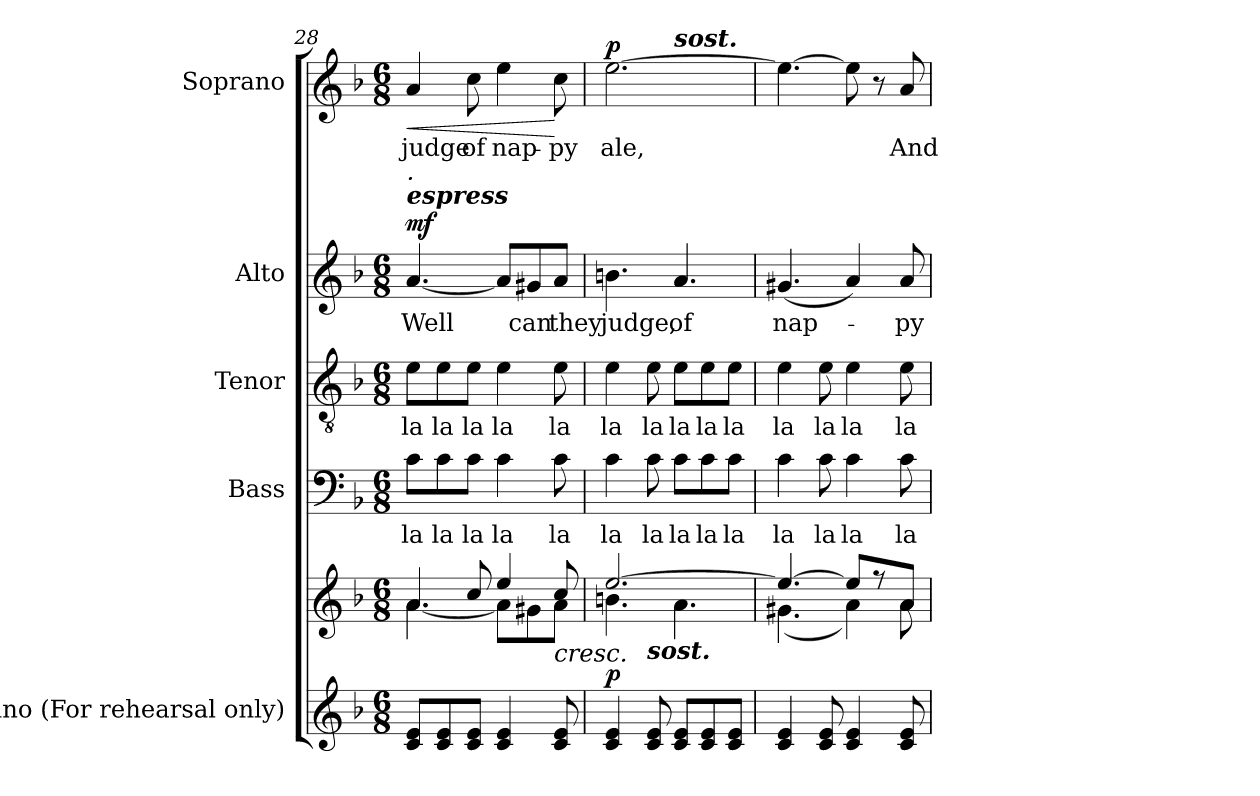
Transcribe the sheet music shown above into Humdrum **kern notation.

**kern	**kern	**dynam	**kern	**text	**kern	**text	**kern	**text	**dynam	**kern	**text	**dynam
*part5	*part5	*part5	*part4	*part4	*part3	*part3	*part2	*part2	*part2	*part1	*part1	*part1
*staff6	*staff5	*staff5/6	*staff4	*staff4	*staff3	*staff3	*staff2	*staff2	*staff2	*staff1	*staff1	*staff1
*I"Piano (For rehearsal only)	*	*	*I"Bass	*	*I"Tenor	*	*I"Alto	*	*	*I"Soprano	*	*
*I'Pno.	*	*	*I'B.	*	*I'T.	*	*I'A.	*	*	*I'S.	*	*
*clefG2	*clefG2	*	*clefF4	*	*clefGv2	*	*clefG2	*	*	*clefG2	*	*
*	*	*	*	*	*ITrd7c12	*	*	*	*	*	*	*
*k[b-]	*k[b-]	*	*k[b-]	*	*k[b-]	*	*k[b-]	*	*	*k[b-]	*	*
*F:	*F:	*	*F:	*	*F:	*	*F:	*	*	*F:	*	*
*M6/8	*M6/8	*	*M6/8	*	*M6/8	*	*M6/8	*	*	*M6/8	*	*
=28	=28	=28	=28	=28	=28	=28	=28	=28	=28	=28	=28	=28
*	*^	*	*	*	*	*	*	*	*	*	*	*
*	*	*^	*	*	*	*	*	*	*	*	*	*	*
!	!	!	!	!	!	!LO:LY:b:color=#000000	!	!	!	!	!	!	!	!
!	!	!	!	!	!	!	!	!LO:LY:b:color=#000000	!	!	!	!	!	!
!	!	!	!	!	!	!	!	!	!	!LO:LY:b:color=#000000	!	!	!	!
!	!	!	!	!	!	!	!	!	!LO:TX:Bi:t=espress	!	!	!	!	!
!	!	!	!	!	!	!	!	!	!LO:TX:i:t=.	!	!	!	!	!
!	!	!	!	!	!	!	!	!	!	!	!	!	!LO:LY:b:color=#000000	!LO:HP:b
8ci/ 8eiL	4.ai/	[<4.ai\	4ryy	.	8ci\L	la	8Ei\L	la	[<4.ai/	Well	mf	4ai/	judge	<
!	!	!	!	!	!	!LO:LY:b:color=#000000	!	!	!	!	!	!	!	!
!	!	!	!	!	!	!	!	!LO:LY:b:color=#000000	!	!	!	!	!	!
8ci/ 8ei	.	.	.	.	8ci\	la	8Ei\	la	.	.	.	.	.	.
!	!	!	!	!	!	!LO:LY:b:color=#000000	!	!	!	!	!	!	!	!
!	!	!	!	!	!	!	!	!LO:LY:b:color=#000000	!	!	!	!	!	!
!	!	!	!	!	!	!	!	!	!	!	!	!	!LO:LY:b:color=#000000	!
8ci/ 8eiJ	.	.	8cci/	.	8ci\J	la	8Ei\J	la	.	.	.	8cci\	of	.
!	!	!	!	!	!	!LO:LY:b:color=#000000	!	!	!	!	!	!	!	!
!	!	!	!	!	!	!	!	!LO:LY:b:color=#000000	!	!	!	!	!	!
!	!	!	!	!	!	!	!	!	!	!	!	!	!LO:LY:b:color=#000000	!
4ci/ 4ei	4eei/	4.ryy	8ai\L]	[	4ci\	la	4Ei\	la	8ai/L]	.	.	4eei\	nap-	.
!	!	!	!	!	!	!	!	!	!	!LO:LY:b:color=#000000	!	!	!	!
.	.	.	8g#Xi\	.	.	.	.	.	8g#Xi/	can	.	.	.	.
!	!	!	!	!LO:HP:b	!	!	!	!	!	!	!	!	!	!
!	!	!	!	!	!	!LO:LY:b:color=#000000	!	!	!	!	!	!	!	!
!	!	!	!	!	!	!	!	!LO:LY:b:color=#000000	!	!	!	!	!	!
!	!	!	!	!	!	!	!	!	!	!LO:LY:b:color=#000000	!	!	!	!
!	!	!	!	!	!	!	!	!	!	!	!	!	!LO:LY:b:color=#000000	!
8ci/ 8ei	8cci/	.	8ai\J	<	8ci\	la	8Ei\	la	8ai/J	they	.	8cci\	-py	[
=29	=29	=29	=29	=29	=29	=29	=29	=29	=29	=29	=29	=29	=29	=29
!	!	!	!	!	!	!LO:LY:b:color=#000000	!	!	!	!	!	!	!	!
!	!	!	!	!	!	!	!	!LO:LY:b:color=#000000	!	!	!	!	!	!
!	!	!	!	!	!	!	!	!	!	!LO:LY:b:color=#000000	!	!	!	!
!	!	!	!	!	!	!	!	!	!	!	!	!	!LO:LY:b:color=#000000	!
*	*	*	*	*	*	*	*	*	*	*	*	*^	*	*
4ci/ 4ei	[>2.eei/	4.bni\	4ryy	p	4ci\	la	4Ei\	la	4.bni\	judge,	.	[>2.eei\	4.ryy	ale,	p
!	!	!	!	!	!	!LO:LY:b:color=#000000	!	!	!	!	!	!	!	!	!
!	!	!	!LO:TX:b:Bi:t=sost.	!	!	!	!	!	!	!	!	!	!	!	!
!	!	!	!	!	!	!	!	!LO:LY:b:color=#000000	!	!	!	!	!	!	!
8ci/ 8ei	.	.	2ryy	.	8ci\	la	8Ei\	la	.	.	.	.	.	.	.
!	!	!	!	!	!	!LO:LY:b:color=#000000	!	!	!	!	!	!	!	!	!
!	!	!	!	!	!	!	!	!LO:LY:b:color=#000000	!	!	!	!	!	!	!
!	!	!	!	!	!	!	!	!	!	!	!	!	!LO:TX:a:Bi:t=sost.	!	!
!	!	!	!	!	!	!	!	!	!	!LO:LY:b:color=#000000	!	!	!	!	!
8ci/ 8eiL	.	4.ai\	.	.	8ci\L	la	8Ei\L	la	4.ai/	of	.	.	4.ryy	.	.
!	!	!	!	!	!	!LO:LY:b:color=#000000	!	!	!	!	!	!	!	!	!
!	!	!	!	!	!	!	!	!LO:LY:b:color=#000000	!	!	!	!	!	!	!
8ci/ 8ei	.	.	.	.	8ci\	la	8Ei\	la	.	.	.	.	.	.	.
!	!	!	!	!	!	!LO:LY:b:color=#000000	!	!	!	!	!	!	!	!	!
!	!	!	!	!	!	!	!	!LO:LY:b:color=#000000	!	!	!	!	!	!	!
8ci/ 8eiJ	.	.	.	.	8ci\J	la	8Ei\J	la	.	.	.	.	.	.	.
*	*	*v	*v	*	*	*	*	*	*	*	*	*v	*v	*	*
=30	=30	=30	=30	=30	=30	=30	=30	=30	=30	=30	=30	=30	=30
*	*	*^	*	*	*	*	*	*	*	*	*^	*	*
!	!	!	!	!	!	!LO:LY:b:color=#000000	!	!	!	!	!	!	!	!	!
*	*	*v	*v	*	*	*	*	*	*	*	*	*v	*v	*	*
*	*	*^	*	*	*	*	*	*	*	*	*^	*	*
!	!	!	!	!	!	!	!	!LO:LY:b:color=#000000	!	!	!	!	!	!	!
*	*	*v	*v	*	*	*	*	*	*	*	*	*v	*v	*	*
*	*	*^	*	*	*	*	*	*	*	*	*^	*	*
!	!	!	!	!	!	!	!	!	!	!LO:LY:b:color=#000000	!	!	!	!	!
*	*	*v	*v	*	*	*	*	*	*	*	*	*v	*v	*	*
4ci/ 4ei	4.eei/_>	(4.g#Xi\	.	4ci\	la	4Ei\	la	(4.g#Xi/	nap-	.	4.eei\_>	.	.
!	!	!	!	!	!LO:LY:b:color=#000000	!	!	!	!	!	!	!	!
!	!	!	!	!	!	!	!LO:LY:b:color=#000000	!	!	!	!	!	!
8ci/ 8ei	.	.	.	8ci\	la	8Ei\	la	.	.	.	.	.	.
!	!	!	!	!	!LO:LY:b:color=#000000	!	!	!	!	!	!	!	!
!	!	!	!	!	!	!	!LO:LY:b:color=#000000	!	!	!	!	!	!
4ci/ 4ei	8eei/L]	4ai\)	.	4ci\	la	4Ei\	la	4ai/)	.	.	8eei\]	.	.
.	8r	.	.	.	.	.	.	.	.	.	8r	.	.
!	!	!	!	!	!LO:LY:b:color=#000000	!	!	!	!	!	!	!	!
!	!	!	!	!	!	!	!LO:LY:b:color=#000000	!	!	!	!	!	!
!	!	!	!	!	!	!	!	!	!LO:LY:b:color=#000000	!	!	!	!
!	!	!	!	!	!	!	!	!	!	!	!	!LO:LY:b:color=#000000	!
8ci/ 8ei	8ai/J	8ai\	.	8ci\	la	8Ei\	la	8ai/	-py	.	8ai/	And	.
*	*v	*v	*	*	*	*	*	*	*	*	*	*	*
=	=	=	=	=	=	=	=	=	=	=	=	=
*-	*-	*-	*-	*-	*-	*-	*-	*-	*-	*-	*-	*-
